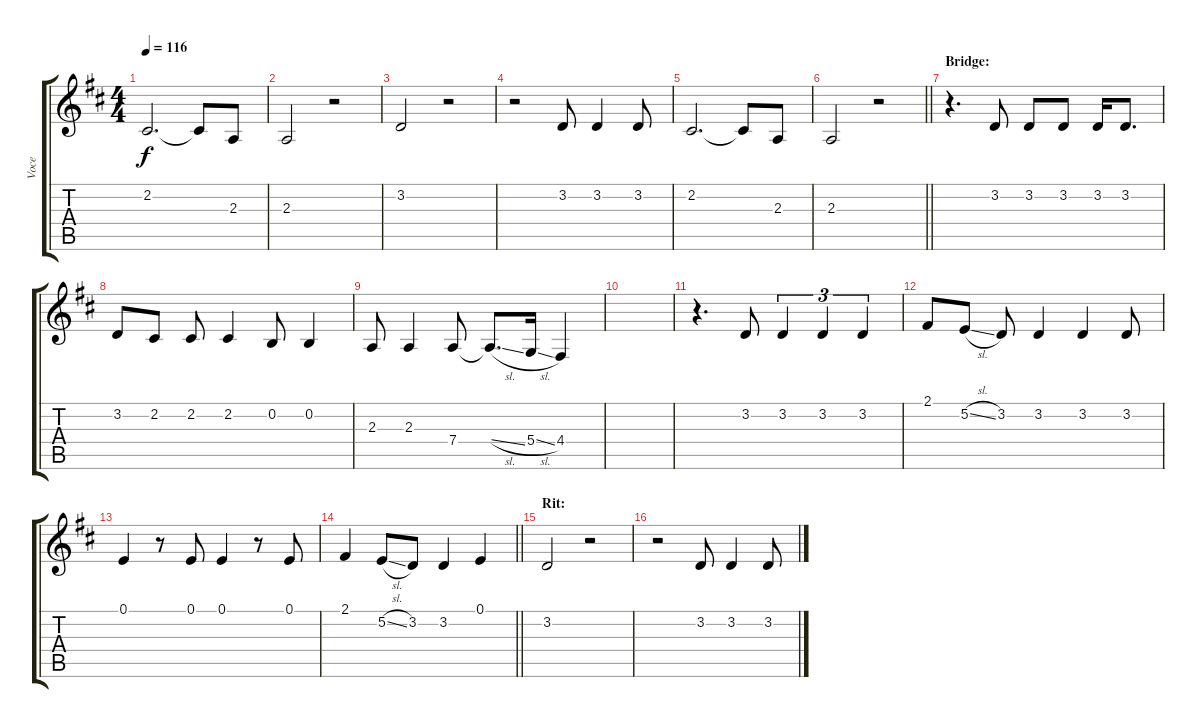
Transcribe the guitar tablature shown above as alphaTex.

\track ("Voce" "Voce") {instrument clarinet}
\staff {score tabs}
\tuning (E4 B3 G3 D3 A2 E2) {hide}
\ts (4 4)
\tempo 116
\clef g2
\ks d
2.2.2{d dy f} 2.2{t}.8 2.3.8 |
2.3.2 r.2 |
3.2.2 r.2 |
r.2 3.2.8 3.2.4 3.2.8 |
2.2.2{d} 2.2{t}.8 2.3.8 |
\barLineRight lightlight
2.3.2 r.2 |
\section ("" "Bridge:")
r.4{d} 3.2.8 3.2.8 3.2.8 3.2.16 3.2.8{d} |
3.2.8 2.2.8 2.2.8 2.2.4 0.2.8 0.2.4 |
2.3.8 2.3.4 7.4.8 7.4{sl t}.8{d} 5.4{sl}.16 4.4.4 |
|
r.4{d} 3.2.8 3.2.4{tu (3 2)} 3.2.4{tu (3 2)} 3.2.4{tu (3 2)} |
2.1.8 5.2{sl}.8 3.2.8 3.2.4 3.2.4 3.2.8 |
0.1.4 r.8 0.1.8 0.1.4 r.8 0.1.8 |
\barLineRight lightlight
2.1.4 5.2{sl}.8 3.2.8 3.2.4 0.1.4 |
\section ("" "Rit:")
3.2.2 r.2 |
r.2 3.2.8 3.2.4 3.2.8
